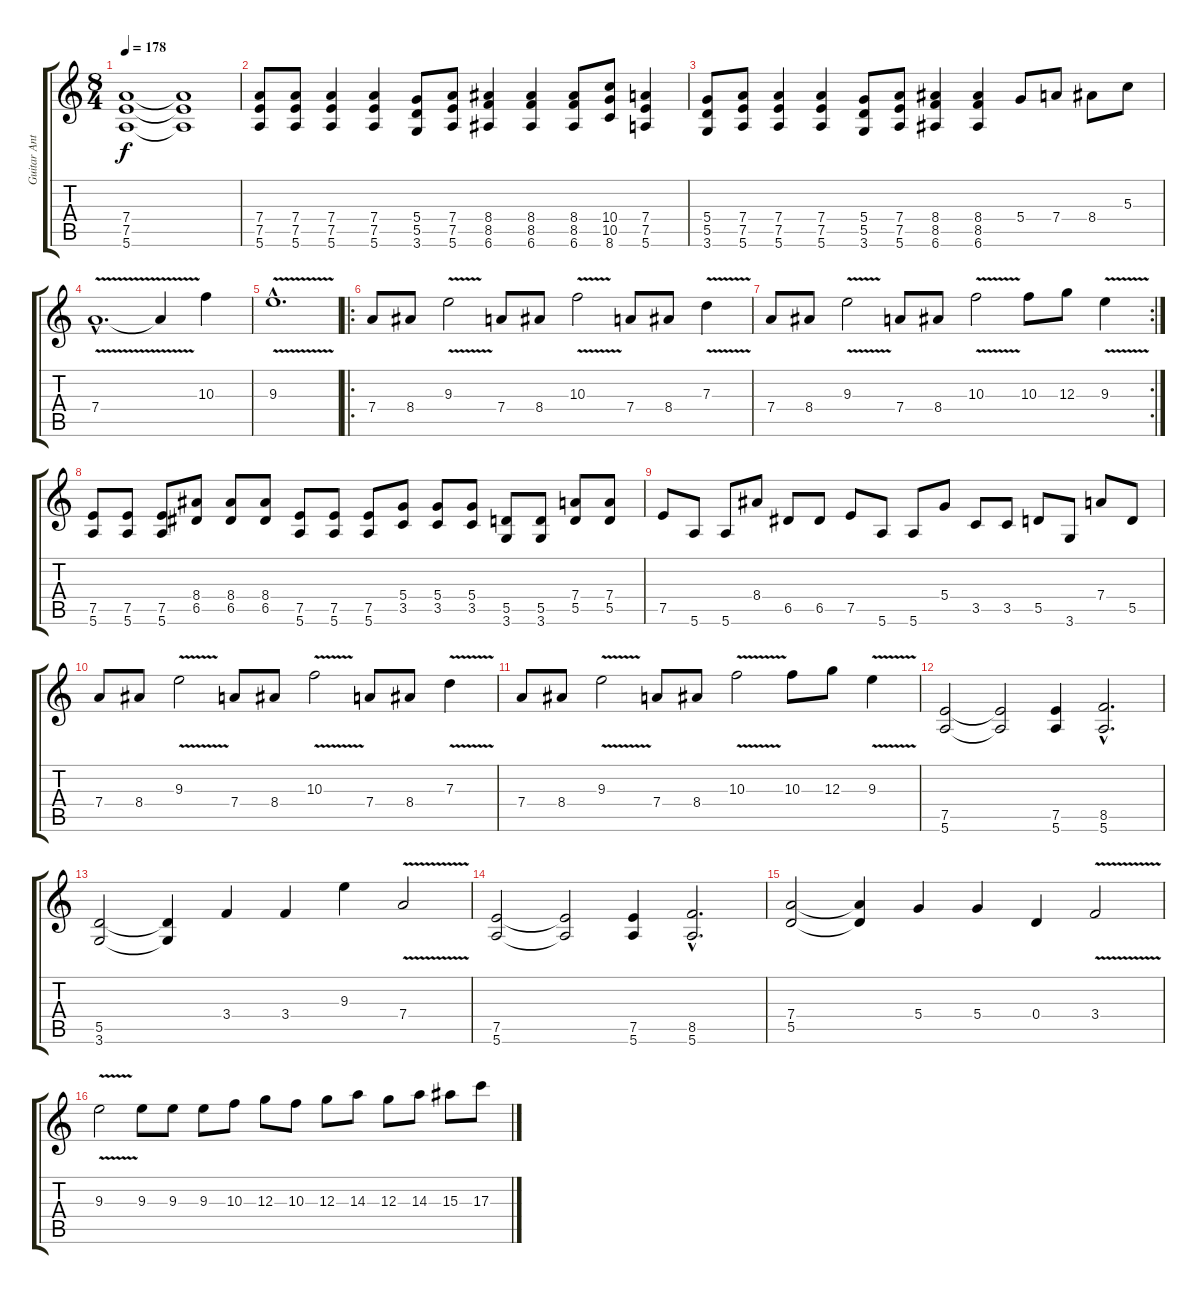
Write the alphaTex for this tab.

\track ("Guitar Anton Blochin" "Guitar Ant") {instrument overdrivenguitar}
\staff {score tabs}
\tuning (E4 B3 G3 D3 A2 E2) {hide}
\ts (8 4)
\tempo 178
\clef g2
\ks c
(7.4 7.5 5.6).1{dy f volume 4} (7.4{t} 7.5{t} 5.6{t}).1 |
(7.4 7.5 5.6).8{volume 14} (7.4 7.5 5.6).8 (7.4 7.5 5.6).4 (7.4 7.5 5.6).4 (5.4 5.5 3.6).8 (7.4 7.5 5.6).8 (8.4 8.5 6.6).4 (8.4 8.5 6.6).4 (8.4 8.5 6.6).8 (10.4 10.5 8.6).8 (7.4 7.5 5.6).4 |
(5.4 5.5 3.6).8 (7.4 7.5 5.6).8 (7.4 7.5 5.6).4 (7.4 7.5 5.6).4 (5.4 5.5 3.6).8 (7.4 7.5 5.6).8 (8.4 8.5 6.6).4 (8.4 8.5 6.6).4 5.4.8 7.4.8 8.4.8 5.3.8 |
7.4{v hac}.1{d} 7.4{t}.4 10.3.4 |
9.3{v hac}.1{d} |
\ro
7.4.8 8.4.8 9.3{v}.2 7.4.8 8.4.8 10.3{v}.2 7.4.8 8.4.8 7.3{v}.4 |
\rc 2
7.4.8 8.4.8 9.3{v}.2 7.4.8 8.4.8 10.3{v}.2 10.3.8 12.3.8 9.3{v}.4 |
(7.5 5.6).8 (7.5 5.6).8 (7.5 5.6).8 (8.4 6.5).8 (8.4 6.5).8 (8.4 6.5).8 (7.5 5.6).8 (7.5 5.6).8 (7.5 5.6).8 (5.4 3.5).8 (5.4 3.5).8 (5.4 3.5).8 (5.5 3.6).8 (5.5 3.6).8 (7.4 5.5).8 (7.4 5.5).8 |
7.5.8 5.6.8 5.6.8 8.4.8 6.5.8 6.5.8 7.5.8 5.6.8 5.6.8 5.4.8 3.5.8 3.5.8 5.5.8 3.6.8 7.4.8 5.5.8 |
7.4.8 8.4.8 9.3{v}.2 7.4.8 8.4.8 10.3{v}.2 7.4.8 8.4.8 7.3{v}.4 |
7.4.8 8.4.8 9.3{v}.2 7.4.8 8.4.8 10.3{v}.2 10.3.8 12.3.8 9.3{v}.4 |
(7.5 5.6).2 (7.5{t} 5.6{t}).2 (7.5 5.6).4 (8.5{hac} 5.6{hac}).2{d} |
(5.5 3.6).2 (5.5{t} 3.6{t}).4 3.4.4 3.4.4 9.3.4 7.4{v}.2 |
(7.5 5.6).2 (7.5{t} 5.6{t}).2 (7.5 5.6).4 (8.5{hac} 5.6{hac}).2{d} |
(7.4 5.5).2 (7.4{t} 5.5{t}).4 5.4.4 5.4.4 0.4.4 3.4{v}.2 |
9.3{v}.2 9.3.8 9.3.8 9.3.8 10.3.8 12.3.8 10.3.8 12.3.8 14.3.8 12.3.8 14.3.8 15.3.8 17.3.8
